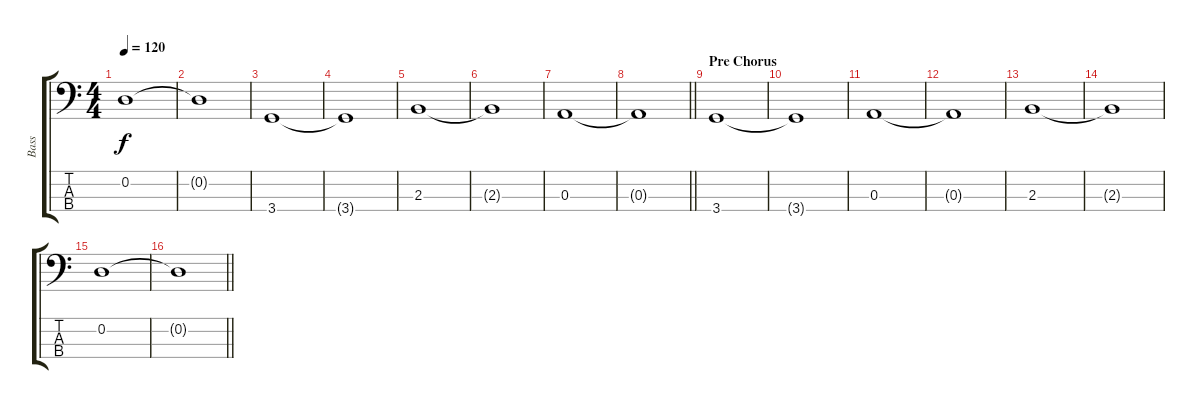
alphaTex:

\track ("Bass" "Bass") {instrument electricbassfinger}
\staff {score tabs}
\tuning (G2 D2 A1 E1) {hide}
\ts (4 4)
\tempo 120
\clef f4
\ks c
0.2.1{dy f} |
0.2{t}.1 |
3.4.1 |
3.4{t}.1 |
2.3.1 |
2.3{t}.1 |
0.3.1 |
\barLineRight lightlight
0.3{t}.1 |
\section ("" "Pre Chorus")
3.4.1 |
3.4{t}.1 |
0.3.1 |
0.3{t}.1 |
2.3.1 |
2.3{t}.1 |
0.2.1 |
\barLineRight lightlight
0.2{t}.1
